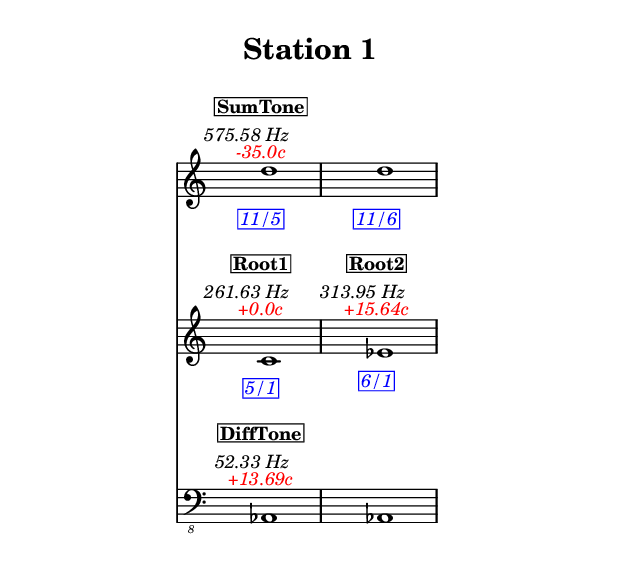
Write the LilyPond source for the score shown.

\version "2.20.0"
\language "english"

#(set-default-paper-size "a6" 'portrait)
#(set-global-staff-size 16)

\header {
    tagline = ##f
    title = \markup {
        \pad-around
            #3
            "Station 1"
        }
}

\layout {
    indent = #25
}

\paper {
    systems-per-page = 1
}

\score {
    \new Score
    <<
        \new Staff
        \with
        {
            \remove Time_signature_engraver
        }
        {
            \clef "treble"
            d''1
            - \tweak color #red
            ^ \markup {
                \halign
                    #0
                    \italic
                        {
                            -35.0c
                        }
                }
            ^ \markup {
                \halign
                    #1
                    \italic
                        {
                            575.58
                            Hz
                        }
                }
            ^ \markup {
                \pad-around
                    #1
                    \box
                        \vcenter
                            \halign
                                #0
                                \bold
                                    {
                                        SumTone
                                    }
                }
            - \tweak color #blue
            _ \markup {
                \pad-around
                    #1
                    \box
                        \halign
                            #0
                            \italic
                                {
                                    11/5
                                }
                }
            \override Score.NonMusicalPaperColumn.padding = #5
            \clef "treble"
            d''1
            - \tweak color #blue
            _ \markup {
                \pad-around
                    #1
                    \box
                        \halign
                            #0
                            \italic
                                {
                                    11/6
                                }
                }
        }
        \new Staff
        \with
        {
            \remove Time_signature_engraver
        }
        {
            \clef "treble"
            c'1
            - \tweak color #red
            ^ \markup {
                \halign
                    #0
                    \italic
                        {
                            +0.0c
                        }
                }
            ^ \markup {
                \halign
                    #1
                    \italic
                        {
                            261.63
                            Hz
                        }
                }
            ^ \markup {
                \pad-around
                    #1
                    \box
                        \vcenter
                            \halign
                                #0
                                \bold
                                    {
                                        Root1
                                    }
                }
            - \tweak color #blue
            _ \markup {
                \pad-around
                    #1
                    \box
                        \halign
                            #0
                            \italic
                                {
                                    5/1
                                }
                }
            \clef "treble"
            ef'1
            - \tweak color #red
            ^ \markup {
                \halign
                    #0
                    \italic
                        {
                            +15.64c
                        }
                }
            ^ \markup {
                \halign
                    #1
                    \italic
                        {
                            313.95
                            Hz
                        }
                }
            ^ \markup {
                \pad-around
                    #1
                    \box
                        \vcenter
                            \halign
                                #0
                                \bold
                                    {
                                        Root2
                                    }
                }
            - \tweak color #blue
            _ \markup {
                \pad-around
                    #1
                    \box
                        \halign
                            #0
                            \italic
                                {
                                    6/1
                                }
                }
        }
        \new Staff
        \with
        {
            \remove Time_signature_engraver
        }
        {
            \clef "bass_8"
            af,,1
            - \tweak color #red
            ^ \markup {
                \halign
                    #0
                    \italic
                        {
                            +13.69c
                        }
                }
            ^ \markup {
                \halign
                    #1
                    \italic
                        {
                            52.33
                            Hz
                        }
                }
            ^ \markup {
                \pad-around
                    #1
                    \box
                        \vcenter
                            \halign
                                #0
                                \bold
                                    {
                                        DiffTone
                                    }
                }
            \clef "bass_8"
            af,,1
        }
    >>
}